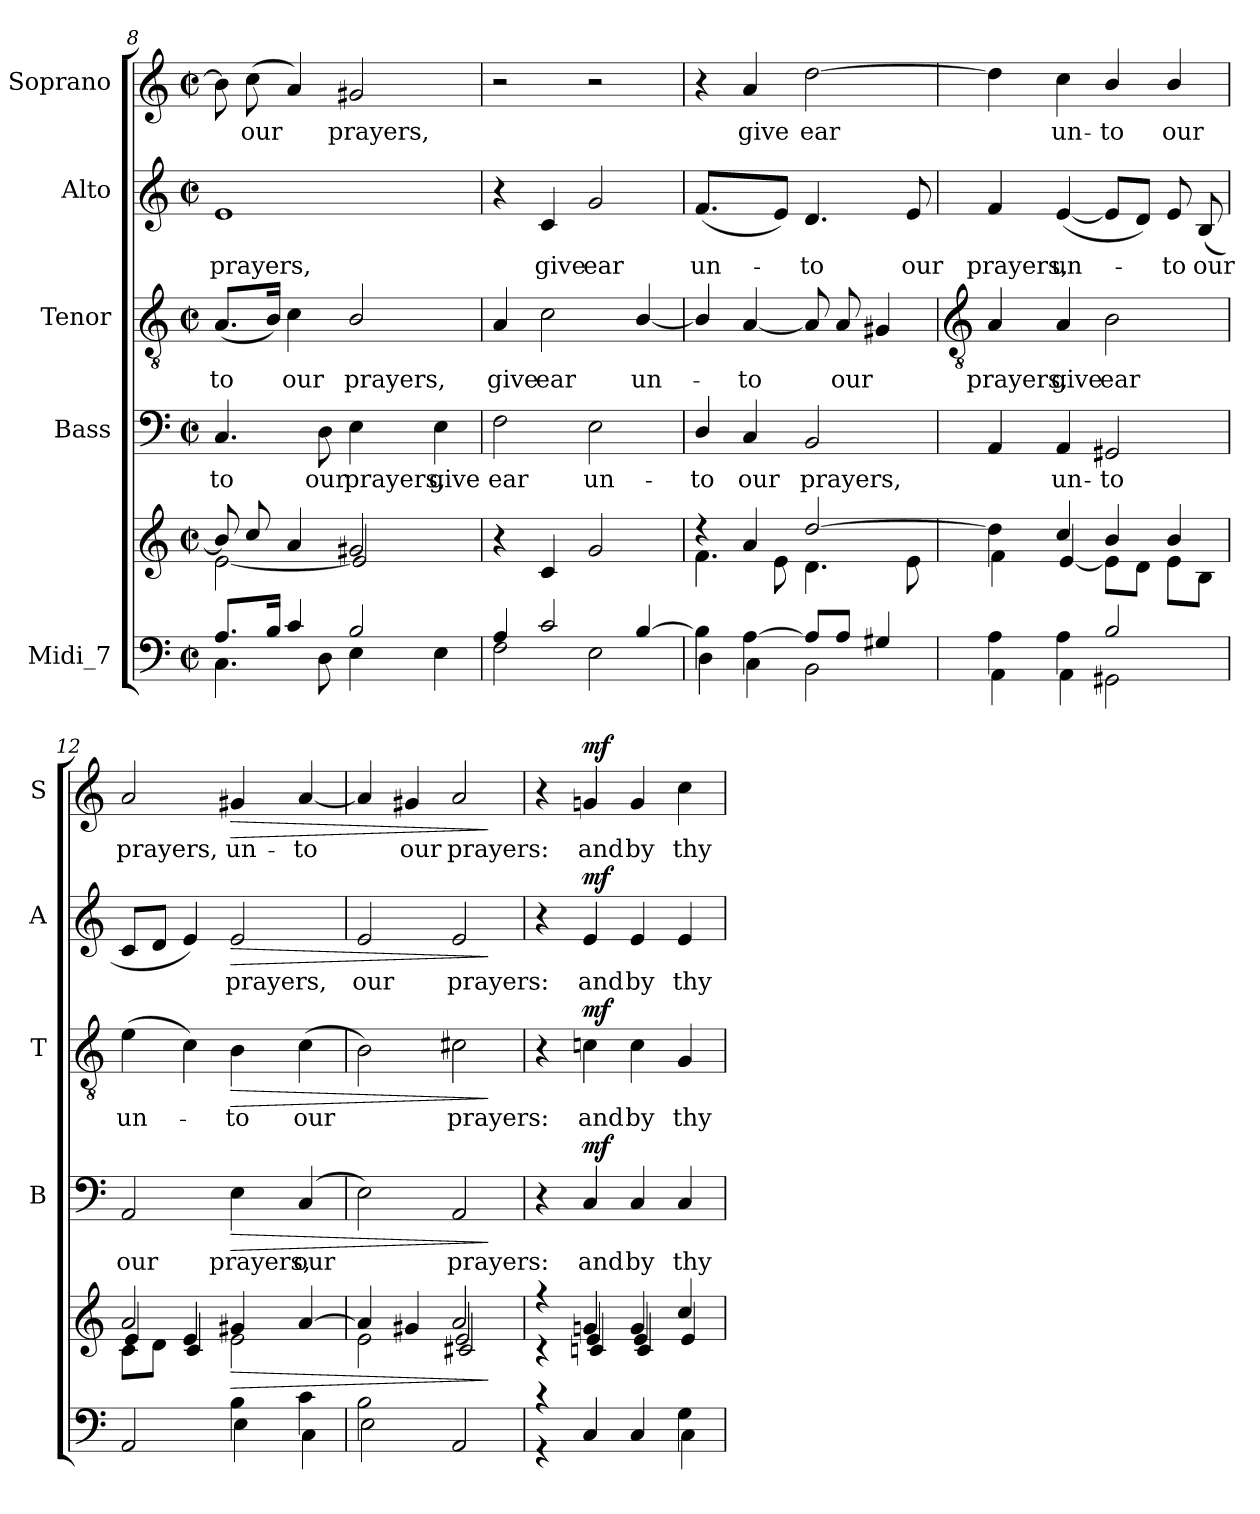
**kern	**kern	**dynam	**kern	**text	**dynam	**kern	**text	**dynam	**kern	**text	**dynam	**kern	**text	**dynam
*part5	*part5	*part5	*part4	*part4	*part4	*part3	*part3	*part3	*part2	*part2	*part2	*part1	*part1	*part1
*staff6	*staff5	*staff5/6	*staff4	*staff4	*staff4	*staff3	*staff3	*staff3	*staff2	*staff2	*staff2	*staff1	*staff1	*staff1
*I"Midi_7	*	*	*I"Bass	*	*	*I"Tenor	*	*	*I"Alto	*	*	*I"Soprano	*	*
*	*	*	*I'B	*	*	*I'T	*	*	*I'A	*	*	*I'S	*	*
*clefF4	*clefG2	*	*clefF4	*	*	*clefGv2	*	*	*clefG2	*	*	*clefG2	*	*
*k[]	*k[]	*	*k[]	*	*	*k[]	*	*	*k[]	*	*	*k[]	*	*
*C:	*C:	*	*C:	*	*	*C:	*	*	*C:	*	*	*C:	*	*
*M2/2	*M2/2	*	*M2/2	*	*	*M2/2	*	*	*M2/2	*	*	*M2/2	*	*
*met(c|)	*met(c|)	*	*met(c|)	*	*	*met(c|)	*	*	*met(c|)	*	*	*met(c|)	*	*
=8	=8	=8	=8	=8	=8	=8	=8	=8	=8	=8	=8	=8	=8	=8
*^	*^	*	*	*	*	*	*	*	*	*	*	*	*	*
!	!	!	!	!	!	!LO:LY:b	!	!	!LO:LY:b	!	!	!LO:LY:b	!	!	!	!
8.A/L	4.C\	8b/]	[2e\	.	4.C	to	.	(<8.AL	-to	.	1e	prayers,	.	8b]	.	.
!	!	!	!	!	!	!	!	!	!	!	!	!	!	!	!LO:LY:b	!
.	.	8cc/	.	.	.	.	.	.	.	.	.	.	.	(<8ccL	our	.
16B/J	.	.	.	.	.	.	.	16BJ)	.	.	.	.	.	.	.	.
!	!	!	!	!	!	!	!	!	!LO:LY:b	!	!	!	!	!	!	!
4c/	.	4a/	.	.	.	.	.	4c	our	.	.	.	.	4a)	.	.
!	!	!	!	!	!	!LO:LY:b	!	!	!	!	!	!	!	!	!	!
.	8D\	.	.	.	8D	our	.	.	.	.	.	.	.	.	.	.
!	!	!	!	!	!	!LO:LY:b	!	!	!LO:LY:b	!	!	!	!	!	!LO:LY:b	!
2B/	4E\	2g#X/	2e/]	.	4E	prayers,	.	2B/	prayers,	.	.	.	.	2g#X	prayers,	.
!	!	!	!	!	!	!LO:LY:b	!	!	!	!	!	!	!	!	!	!
.	4E\	.	.	.	4E	give	.	.	.	.	.	.	.	.	.	.
=9	=9	=9	=9	=9	=9	=9	=9	=9	=9	=9	=9	=9	=9	=9	=9	=9
!	!	!	!	!	!	!LO:LY:b	!	!	!LO:LY:b	!	!	!	!	!	!	!
4A/	2F\	2ryy	4r	.	2F	ear	.	4A	give	.	4r	.	.	2r	.	.
!	!	!	!	!	!	!	!	!	!LO:LY:b	!	!	!LO:LY:b	!	!	!	!
2c/	.	.	4c/	.	.	.	.	2c	ear	.	4c	give	.	.	.	.
!	!	!	!	!	!	!LO:LY:b	!	!	!	!	!	!LO:LY:b	!	!	!	!
.	2E\	2ryy	2g/	.	2E	un-	.	.	.	.	2g	ear	.	2r	.	.
!	!	!	!	!	!	!	!	!	!LO:LY:b	!	!	!	!	!	!	!
[4B/	.	.	.	.	.	.	.	[4B/	un-	.	.	.	.	.	.	.
=10	=10	=10	=10	=10	=10	=10	=10	=10	=10	=10	=10	=10	=10	=10	=10	=10
!	!	!	!	!	!	!LO:LY:b	!	!	!	!	!	!LO:LY:b	!	!	!	!
4B\]	4D\	4r	4.f\	.	4D/	-to	.	4B/]	.	.	(<4.f	un-	.	4r	.	.
!	!	!	!	!	!	!LO:LY:b	!	!	!LO:LY:b	!	!	!	!	!	!LO:LY:b	!
[4A\	4C\	4a/	.	.	4C	our	.	[4A	to	.	.	.	.	4a	give	.
.	.	.	8e\	.	.	.	.	.	.	.	8eJ)	.	.	.	.	.
!	!	!	!	!	!	!LO:LY:b	!	!	!	!	!	!LO:LY:b	!	!	!LO:LY:b	!
8A/L]	2BB\	[2dd/	4.d\	.	2BB	prayers,	.	8A]	.	.	4.d	to	.	[2dd	ear	.
!	!	!	!	!	!	!	!	!	!LO:LY:b	!	!	!	!	!	!	!
8A/J	.	.	.	.	.	.	.	8AL	our	.	.	.	.	.	.	.
4G#X/	.	.	.	.	.	.	.	4G#X	.	.	.	.	.	.	.	.
!	!	!	!	!	!	!	!	!	!	!	!	!LO:LY:b	!	!	!	!
.	.	.	8e\	.	.	.	.	.	.	.	8e	our	.	.	.	.
!!LO:LB:g=z
=11	=11	=11	=11	=11	=11	=11	=11	=11	=11	=11	=11	=11	=11	=11	=11	=11
*	*	*	*	*	*	*	*	*clefGv2	*	*	*	*	*	*	*	*
!	!	!	!	!	!	!	!	!	!LO:LY:b	!	!	!LO:LY:b	!	!	!	!
4A\	4AA\	4dd\]	4f\	.	4AA	.	.	4A	prayers,	.	4f	prayers,	.	4dd]	.	.
!	!	!	!	!	!	!LO:LY:b	!	!	!LO:LY:b	!	!	!LO:LY:b	!	!	!LO:LY:b	!
4A\	4AA\	4cc/	[4e/	.	4AA	un-	.	4A	give	.	(<[4e	un-	.	4cc	un-	.
!	!	!	!	!	!	!LO:LY:b	!	!	!LO:LY:b	!	!	!	!	!	!LO:LY:b	!
2B/	2GG#X\	4b/	8e\L]	.	2GG#X	-to	.	2B	ear	.	8eL]	.	.	4b/	-to	.
.	.	.	8d\J	.	.	.	.	.	.	.	8dJ)	.	.	.	.	.
!	!	!	!	!	!	!	!	!	!	!	!	!LO:LY:b	!	!	!LO:LY:b	!
.	.	4b/	8e\L	.	.	.	.	.	.	.	8e	to	.	4b/	our	.
!	!	!	!	!	!	!	!	!	!	!	!	!LO:LY:b	!	!	!	!
.	.	.	8B\J	.	.	.	.	.	.	.	(<8B	our	.	.	.	.
=12	=12	=12	=12	=12	=12	=12	=12	=12	=12	=12	=12	=12	=12	=12	=12	=12
*	*	*	*^	*	*	*	*	*	*	*	*	*	*	*	*	*
!	!	!	!	!	!	!	!LO:LY:b	!	!	!LO:LY:b	!	!	!	!	!	!LO:LY:b	!
2ryy	2AA/	2a/	8c\L	4e/	.	2AA	our	.	(>4e	un-	.	8cL	.	.	2a	prayers,	.
.	.	.	8d\J	.	.	.	.	.	.	.	.	8dJ	.	.	.	.	.
.	.	.	4e/	4c/	.	.	.	.	4c)	.	.	4e)	.	.	.	.	.
!	!	!	!	!	!LO:HP:b	!	!LO:LY:b	!LO:HP:b	!	!LO:LY:b	!LO:HP:b	!	!LO:LY:b	!LO:HP:b	!	!LO:LY:b	!LO:HP:b
4B\	4E\	4g#X/	2e\	2ryy	>	4E	prayers,	>	4B	to	>	2e	prayers,	>	4g#X	un-	>
!	!	!	!	!	!	!	!LO:LY:b	!	!	!LO:LY:b	!	!	!	!	!	!LO:LY:b	!
4c\	4C\	[4a/	.	.	.	(<4C	our	.	(>4c	our	.	.	.	.	[4a	-to	.
=13	=13	=13	=13	=13	=13	=13	=13	=13	=13	=13	=13	=13	=13	=13	=13	=13	=13
!	!	!	!	!	!	!	!	!	!	!	!	!	!LO:LY:b	!	!	!	!
2B\	2E\	4a/]	2e\	2ryy	.	2E)	.	.	2B)	.	.	2e	our	.	4a]	.	.
!	!	!	!	!	!	!	!	!	!	!	!	!	!	!	!	!LO:LY:b	!
.	.	4g#X/	.	.	.	.	.	.	.	.	.	.	.	.	4g#X	our	.
!	!	!	!	!	!	!	!LO:LY:b	!	!	!LO:LY:b	!	!	!LO:LY:b	!	!	!LO:LY:b	!
2ryy	2AA/	2a/	2e/	2c#X/	.	2AA	prayers:	.	2c#X	prayers:	.	2e	prayers:	.	2a	prayers:	.
*v	*v	*	*	*	*	*	*	*	*	*	*	*	*	*	*	*	*
*	*v	*v	*v	*	*	*	*	*	*	*	*	*	*	*	*	*
.	.	]	.	.	]	.	.	]	.	.	]	.	.	]
=14	=14	=14	=14	=14	=14	=14	=14	=14	=14	=14	=14	=14	=14	=14
*^	*^	*	*	*	*	*	*	*	*	*	*	*	*	*
*	*	*	*^	*	*	*	*	*	*	*	*	*	*	*	*	*
4r	4r	4r	4r	4ryy	.	4r	.	.	4r	.	.	4r	.	.	4r	.	.
!	!	!	!	!	!LO:DY:b=2	!	!LO:LY:b	!	!	!LO:LY:b	!	!	!LO:LY:b	!	!	!LO:LY:b	!
!	!	!	!	!	!LO:DY:n=1:b=2	!	!	!LO:DY:b	!	!	!LO:DY:b	!	!	!LO:DY:b	!	!	!LO:DY:b
2ryy	4C/	4gn/	4e/	4cn/	mf mf	4C	and	mf	4cn	and	mf	4e	and	mf	4gn	and	mf
!	!	!	!	!	!	!	!LO:LY:b	!	!	!LO:LY:b	!	!	!LO:LY:b	!	!	!LO:LY:b	!
.	4C/	4g/	4e/	4c/	.	4C	by	.	4c	by	.	4e	by	.	4g	by	.
!	!	!	!	!	!	!	!LO:LY:b	!	!	!LO:LY:b	!	!	!LO:LY:b	!	!	!LO:LY:b	!
4G\	4C\	4cc/	4e/	4ryy	.	4C	thy	.	4G	thy	.	4e	thy	.	4cc	thy	.
*v	*v	*	*	*	*	*	*	*	*	*	*	*	*	*	*	*	*
*	*v	*v	*v	*	*	*	*	*	*	*	*	*	*	*	*	*
=	=	=	=	=	=	=	=	=	=	=	=	=	=	=
*-	*-	*-	*-	*-	*-	*-	*-	*-	*-	*-	*-	*-	*-	*-
